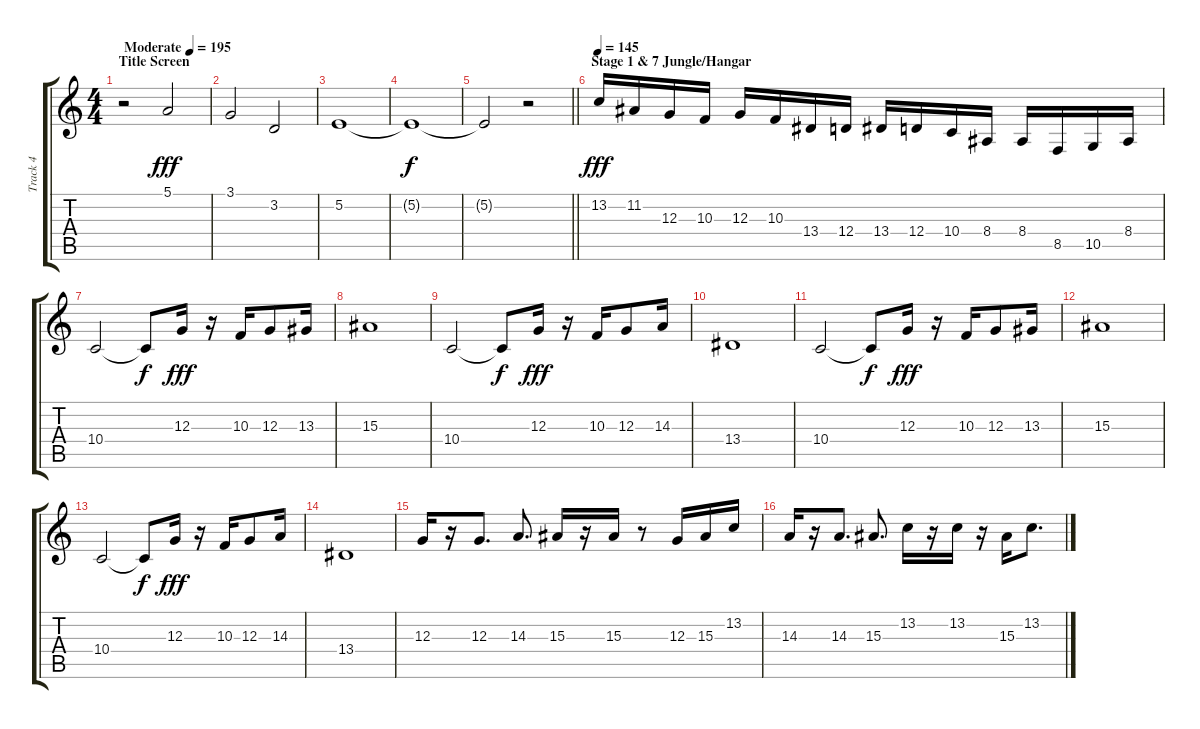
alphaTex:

\track ("Track 4" "Track 4") {instrument stringensemble1}
\staff {score tabs}
\tuning (E4 B3 G3 D3 A2 E2) {hide}
\ts (4 4)
\section ("" "Title Screen")
\tempo (195 "Moderate")
\clef g2
\ks c
r.2{dy fff instrument stringensemble1} 5.1.2 |
3.1.2 3.2.2 |
5.2.1 |
5.2{t}.1{dy f} |
\barLineRight lightlight
5.2{t}.2 r.2 |
\section ("" "Stage 1 & 7 Jungle/Hangar")
\tempo 145
13.2.16{dy fff} 11.2.16 12.3.16 10.3.16 12.3.16 10.3.16 13.4.16 12.4.16 13.4.16 12.4.16 10.4.16 8.4.16 8.4.16 8.5.16 10.5.16 8.4.16 |
10.4.2 10.4{t}.8{dy f} 12.3.16{dy fff} r.16 10.3.16 12.3.8 13.3.16 |
15.3.1 |
10.4.2 10.4{t}.8{dy f} 12.3.16{dy fff} r.16 10.3.16 12.3.8 14.3.16 |
13.4.1 |
10.4.2 10.4{t}.8{dy f} 12.3.16{dy fff} r.16 10.3.16 12.3.8 13.3.16 |
15.3.1 |
10.4.2 10.4{t}.8{dy f} 12.3.16{dy fff} r.16 10.3.16 12.3.8 14.3.16 |
13.4.1 |
12.3.16 r.16 12.3.8{d} 14.3.8{d} 15.3.16 r.16 15.3.16 r.8 12.3.16 15.3.16 13.2.16 |
14.3.16 r.16 14.3.8{d} 15.3.8{d} 13.2.16 r.16 13.2.16 r.16 15.3.16 13.2.8{d}
